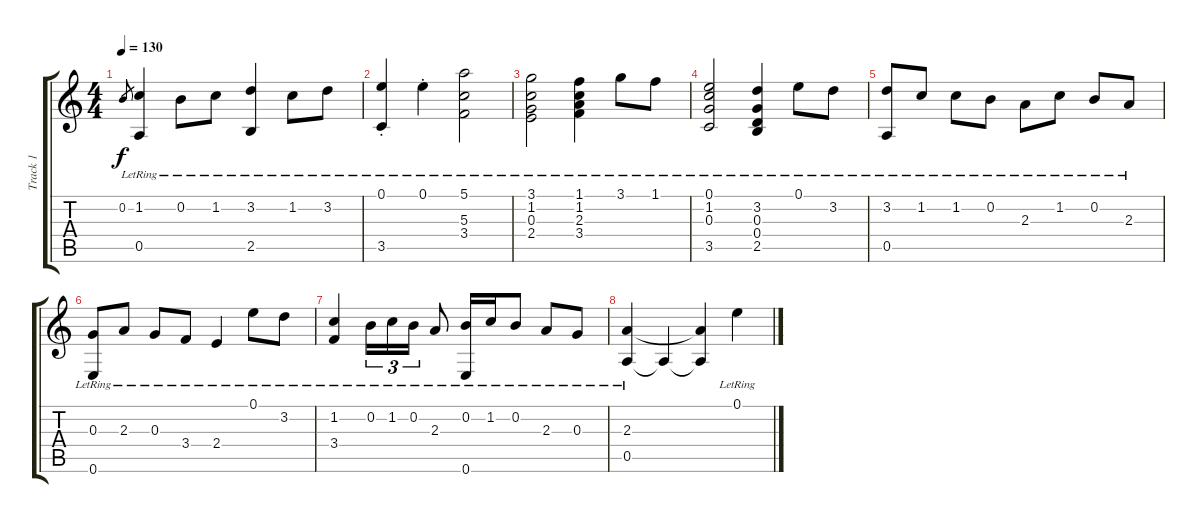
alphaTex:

\track ("Track 1" "Track 1") {instrument acousticguitarsteel}
\staff {score tabs}
\tuning (E4 B3 G3 D3 A2 E2) {hide}
\ts (4 4)
\tempo 130
\clef g2
\ks c
0.2.8{gr dy f} (1.2{lr} 0.5{lr}).4 0.2{lr}.8 1.2{lr}.8 (3.2{lr} 2.5{lr}).4 1.2{lr}.8 3.2{lr}.8 |
(0.1{st lr} 3.5{lr}).4 0.1{st lr}.4 (5.1{lr} 5.3{lr} 3.4{lr}).2 |
(3.1{lr} 1.2{lr} 0.3{lr} 2.4{lr}).2 (1.1{lr} 1.2{lr} 2.3{lr} 3.4{lr}).4 3.1{lr}.8 1.1{lr}.8 |
(0.1{lr} 1.2{lr} 0.3{lr} 3.5{lr}).2 (3.2{lr} 0.3{lr} 0.4{lr} 2.5{lr}).4 0.1{lr}.8 3.2{lr}.8 |
(3.2{lr} 0.5{lr}).8 1.2{lr}.8 1.2{lr}.8 0.2{lr}.8 2.3{lr}.8 1.2{lr}.8 0.2{lr}.8 2.3{lr}.8 |
(0.3{lr} 0.6{lr}).8 2.3{lr}.8 0.3{lr}.8 3.4{lr}.8 2.4{lr}.4 0.1{lr}.8 3.2{lr}.8 |
(1.2{lr} 3.4{lr}).4 0.2{lr}.16{tu (3 2)} 1.2{lr}.16{tu (3 2)} 0.2{lr}.16{tu (3 2)} 2.3{lr}.8 (0.2{lr} 0.6{lr}).16 1.2{lr}.16 0.2{lr}.8 2.3{lr}.8 0.3{lr}.8 |
(2.3{lr} 0.5{lr}).4 0.5{t}.4 (2.3{t} 0.5{t}).4 0.1{lr}.4
